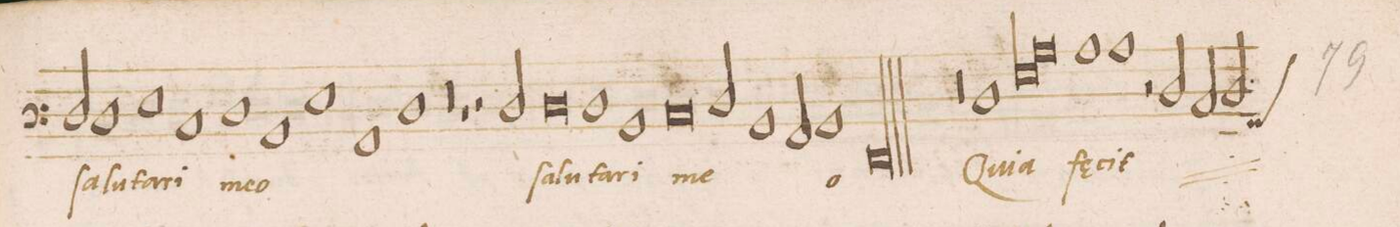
**kern	**text
*I"BASVS	*
*clefF3	*
*k[]	*
*met(C|)	*
*M2/1	*
2F/	ſa-
=19-	=19-
1F	-lu-
1G	-ta-
=20-	=20-
1E	-ri
1F	me-
=21-	=21-
1D	-o
1G	.
=22-	=22-
1C	.
1F	.
=23-	=23-
0r	.
=24-	=24-
1r	.
2r	.
2F/	ſa-
=25-	=25-
0F	-lu-
=26-	=26-
1F	-ta-
1D	-ri
=27-	=27-
0E	me-
=28-	=28-
2F/	.
1D	.
2C/	.
=29-	=29-
1D	-o
1AA/l	.
=30||	=30||
0r	.
=31-	=31-
1F	Qu-
*lig	*
1A	-ia
=32-	=32-
1c	.
*Xlig	*
1c	fae-
=33-	=33-
1c	-cit
2r	.
*	*ij
2F/	Qu-
=34-	=34-
2E/	-ia
2F/	fae-
*custos:C	*
*-	*-
